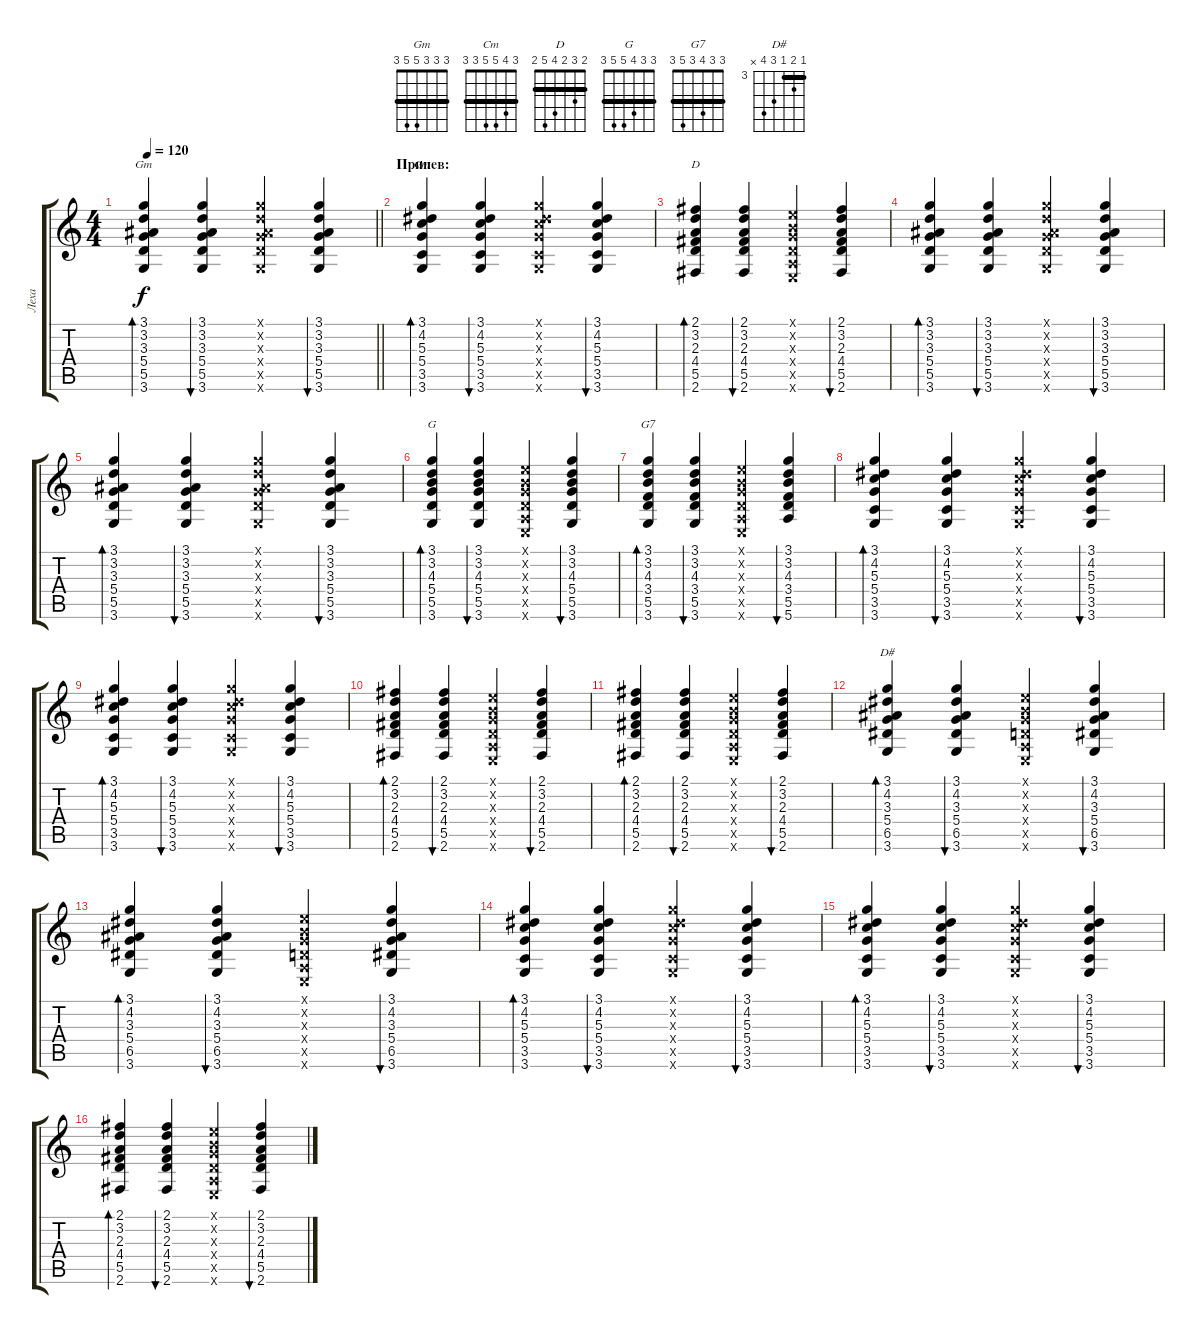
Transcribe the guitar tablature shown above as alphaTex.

\track ("Леха" "Леха") {instrument acousticguitarsteel}
\staff {score tabs}
\tuning (E4 B3 G3 D3 A2 E2) {hide}
\chord ("Gm" 3 3 3 5 5 3) {barre 3}
\chord ("Cm" 3 4 5 5 3 3) {barre 3}
\chord ("D" 2 3 2 4 5 2) {barre 2}
\chord ("G" 3 3 4 5 5 3) {barre 3}
\chord ("G7" 3 3 4 3 5 3) {barre 3}
\chord ("D#" 3 4 3 5 6 x) {firstfret 3 barre 3}
\ts (4 4)
\tempo 120
\clef g2
\barLineRight lightlight
\ks c
(3.1 3.2 3.3 5.4 5.5 3.6).4{bd 60 ch "Gm" dy f} (3.1 3.2 3.3 5.4 5.5 3.6).4{bu 60} (3.1{x} 3.2{x} 3.3{x} 5.4{x} 5.5{x} 3.6{x}).4 (3.1 3.2 3.3 5.4 5.5 3.6).4{bu 60} |
\section ("" "Припев:")
(3.1 4.2 5.3 5.4 3.5 3.6).4{bd 60 ch "Cm"} (3.1 4.2 5.3 5.4 3.5 3.6).4{bu 60} (3.1{x} 4.2{x} 5.3{x} 5.4{x} 3.5{x} 3.6{x}).4 (3.1 4.2 5.3 5.4 3.5 3.6).4{bu 60} |
(2.1 3.2 2.3 4.4 5.5 2.6).4{bd 60 ch "D"} (2.1 3.2 2.3 4.4 5.5 2.6).4{bu 60} (0.1{x} 0.2{x} 0.3{x} 0.4{x} 0.5{x} 0.6{x}).4 (2.1 3.2 2.3 4.4 5.5 2.6).4{bu 60} |
(3.1 3.2 3.3 5.4 5.5 3.6).4{bd 60} (3.1 3.2 3.3 5.4 5.5 3.6).4{bu 60} (3.1{x} 3.2{x} 3.3{x} 5.4{x} 5.5{x} 3.6{x}).4 (3.1 3.2 3.3 5.4 5.5 3.6).4{bu 60} |
(3.1 3.2 3.3 5.4 5.5 3.6).4{bd 60} (3.1 3.2 3.3 5.4 5.5 3.6).4{bu 60} (3.1{x} 3.2{x} 3.3{x} 5.4{x} 5.5{x} 3.6{x}).4 (3.1 3.2 3.3 5.4 5.5 3.6).4{bu 60} |
(3.1 3.2 4.3 5.4 5.5 3.6).4{bd 60 ch "G"} (3.1 3.2 4.3 5.4 5.5 3.6).4{bu 60} (0.1{x} 0.2{x} 0.3{x} 0.4{x} 0.5{x} 0.6{x}).4 (3.1 3.2 4.3 5.4 5.5 3.6).4{bu 60} |
(3.1 3.2 4.3 3.4 5.5 3.6).4{bd 60 ch "G7"} (3.1 3.2 4.3 3.4 5.5 3.6).4{bu 60} (0.1{x} 0.2{x} 0.3{x} 0.4{x} 0.5{x} 0.6{x}).4 (3.1 3.2 4.3 3.4 5.5 5.6).4{bu 60} |
(3.1 4.2 5.3 5.4 3.5 3.6).4{bd 60} (3.1 4.2 5.3 5.4 3.5 3.6).4{bu 60} (3.1{x} 4.2{x} 5.3{x} 5.4{x} 3.5{x} 3.6{x}).4 (3.1 4.2 5.3 5.4 3.5 3.6).4{bu 60} |
(3.1 4.2 5.3 5.4 3.5 3.6).4{bd 60} (3.1 4.2 5.3 5.4 3.5 3.6).4{bu 60} (3.1{x} 4.2{x} 5.3{x} 5.4{x} 3.5{x} 3.6{x}).4 (3.1 4.2 5.3 5.4 3.5 3.6).4{bu 60} |
(2.1 3.2 2.3 4.4 5.5 2.6).4{bd 60} (2.1 3.2 2.3 4.4 5.5 2.6).4{bu 60} (0.1{x} 0.2{x} 0.3{x} 0.4{x} 0.5{x} 0.6{x}).4 (2.1 3.2 2.3 4.4 5.5 2.6).4{bu 60} |
(2.1 3.2 2.3 4.4 5.5 2.6).4{bd 60} (2.1 3.2 2.3 4.4 5.5 2.6).4{bu 60} (0.1{x} 0.2{x} 0.3{x} 0.4{x} 0.5{x} 0.6{x}).4 (2.1 3.2 2.3 4.4 5.5 2.6).4{bu 60} |
(3.1 4.2 3.3 5.4 6.5 3.6).4{bd 60 ch "D#"} (3.1 4.2 3.3 5.4 6.5 3.6).4{bu 60} (0.1{x} 0.2{x} 0.3{x} 0.4{x} 0.5{x} 0.6{x}).4 (3.1 4.2 3.3 5.4 6.5 3.6).4{bu 60} |
(3.1 4.2 3.3 5.4 6.5 3.6).4{bd 60} (3.1 4.2 3.3 5.4 6.5 3.6).4{bu 60} (0.1{x} 0.2{x} 0.3{x} 0.4{x} 0.5{x} 0.6{x}).4 (3.1 4.2 3.3 5.4 6.5 3.6).4{bu 60} |
(3.1 4.2 5.3 5.4 3.5 3.6).4{bd 60} (3.1 4.2 5.3 5.4 3.5 3.6).4{bu 60} (3.1{x} 4.2{x} 5.3{x} 5.4{x} 3.5{x} 3.6{x}).4 (3.1 4.2 5.3 5.4 3.5 3.6).4{bu 60} |
(3.1 4.2 5.3 5.4 3.5 3.6).4{bd 60} (3.1 4.2 5.3 5.4 3.5 3.6).4{bu 60} (3.1{x} 4.2{x} 5.3{x} 5.4{x} 3.5{x} 3.6{x}).4 (3.1 4.2 5.3 5.4 3.5 3.6).4{bu 60} |
(2.1 3.2 2.3 4.4 5.5 2.6).4{bd 60} (2.1 3.2 2.3 4.4 5.5 2.6).4{bu 60} (0.1{x} 0.2{x} 0.3{x} 0.4{x} 0.5{x} 0.6{x}).4 (2.1 3.2 2.3 4.4 5.5 2.6).4{bu 60}
